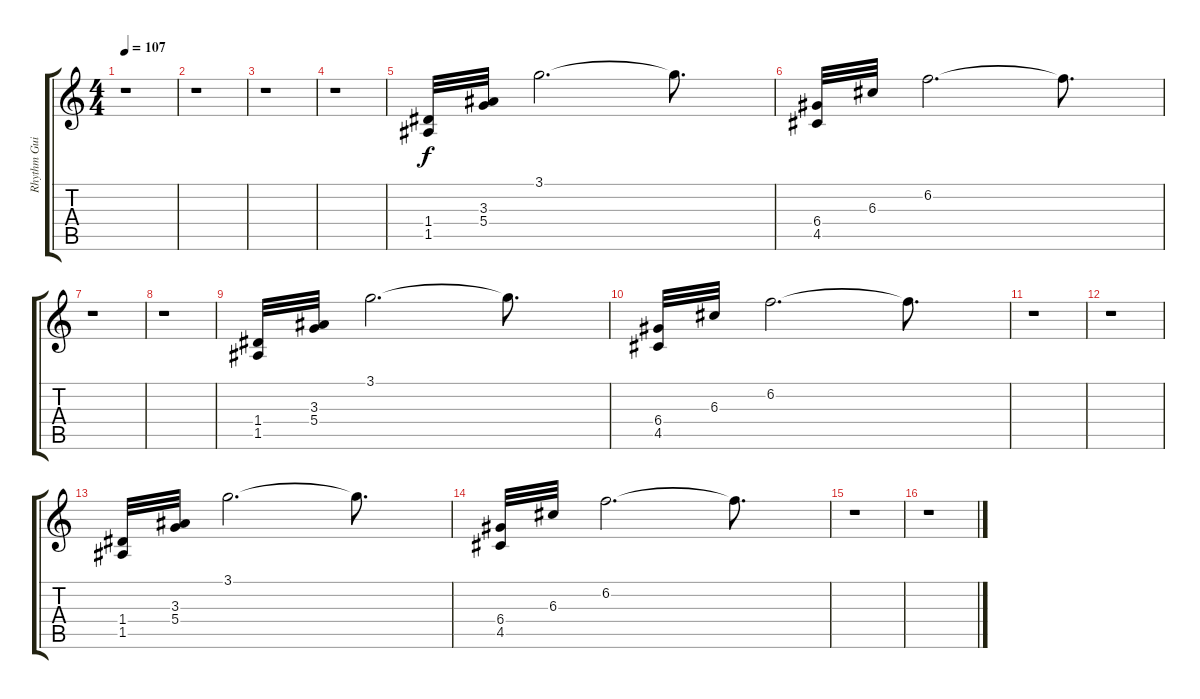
\track ("Rhythm Guitar" "Rhythm Gui") {instrument electricguitarclean}
\staff {score tabs}
\tuning (E4 B3 G3 D3 A2 E2) {hide}
\ts (4 4)
\tempo 107
\clef g2
\ks c
r.1{dy f} |
r.1 |
r.1 |
r.1 |
(1.4 1.5).32 (3.3 5.4).32 3.1.2{d} 3.1{t}.8{d} |
(6.4 4.5).32 6.3.32 6.2.2{d} 6.2{t}.8{d} |
r.1 |
r.1 |
(1.4 1.5).32 (3.3 5.4).32 3.1.2{d} 3.1{t}.8{d} |
(6.4 4.5).32 6.3.32 6.2.2{d} 6.2{t}.8{d} |
r.1 |
r.1 |
(1.4 1.5).32 (3.3 5.4).32 3.1.2{d} 3.1{t}.8{d} |
(6.4 4.5).32 6.3.32 6.2.2{d} 6.2{t}.8{d} |
r.1 |
r.1
